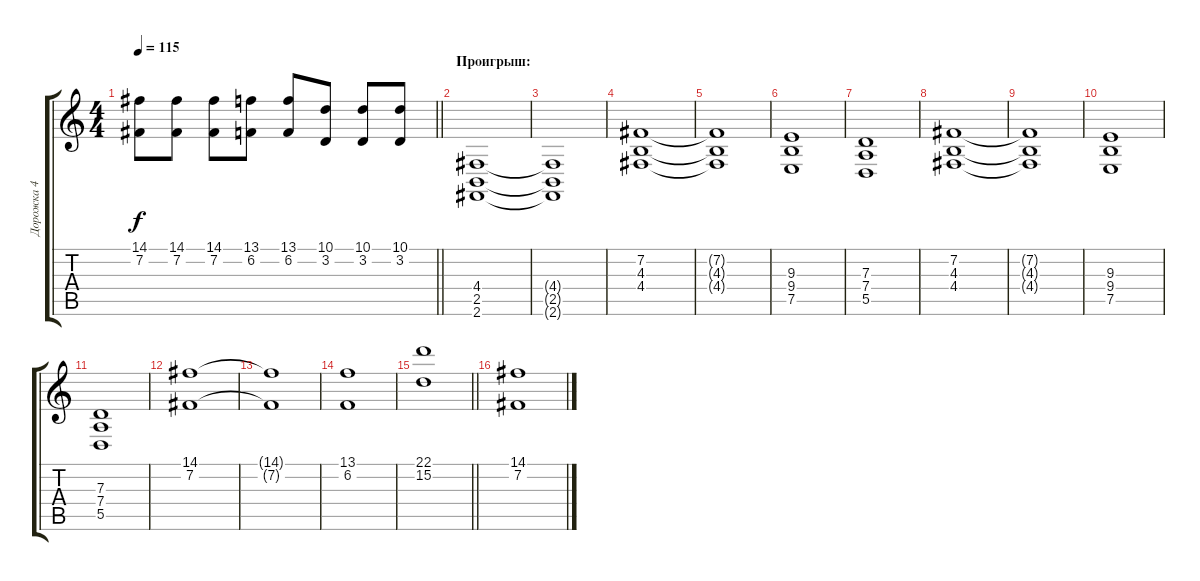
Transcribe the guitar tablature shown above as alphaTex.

\track ("Дорожка 4" "Дорожка 4") {instrument stringensemble1}
\staff {score tabs}
\tuning (E4 B3 G3 D3 A2 E2) {hide}
\ts (4 4)
\tempo 115
\clef g2
\barLineRight lightlight
\ks c
(14.1 7.2).8{dy f} (14.1 7.2).8 (14.1 7.2).8 (13.1 6.2).8 (13.1 6.2).8 (10.1 3.2).8 (10.1 3.2).8 (10.1 3.2).8 |
\section ("" "Проигрыш:")
(4.4 2.5 2.6).1{volume 9 instrument pad2warm} |
(4.4{t} 2.5{t} 2.6{t}).1 |
(7.2 4.3 4.4).1 |
(7.2{t} 4.3{t} 4.4{t}).1 |
(9.3 9.4 7.5).1 |
(7.3 7.4 5.5).1 |
(7.2 4.3 4.4).1 |
(7.2{t} 4.3{t} 4.4{t}).1 |
(9.3 9.4 7.5).1 |
(7.3 7.4 5.5).1 |
(14.1 7.2).1{volume 12 instrument stringensemble1} |
(14.1{t} 7.2{t}).1 |
(13.1 6.2).1 |
\barLineRight lightlight
(22.1 15.2).1 |
(14.1 7.2).1{volume 12}
